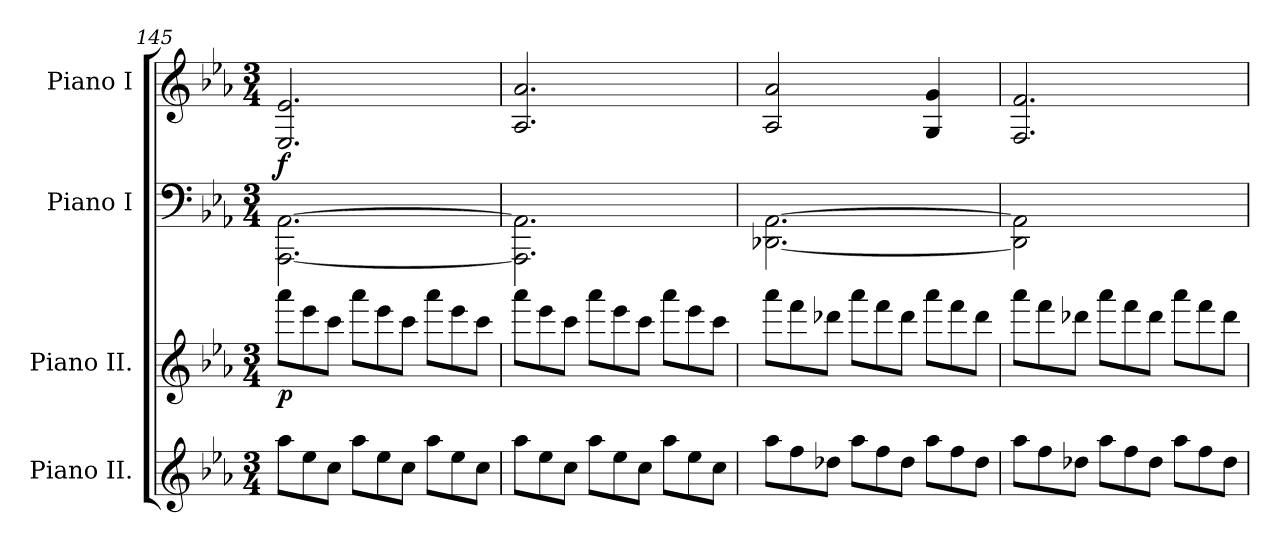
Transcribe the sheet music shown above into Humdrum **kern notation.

**kern	**kern	**dynam	**kern	**kern	**dynam
*part4	*part3	*part3	*part2	*part1	*part1
*staff4	*staff3	*staff3	*staff2	*staff1	*staff1
*I"Piano II.	*I"Piano II.	*	*I"Piano I	*I"Piano I	*
*clefG2	*clefG2	*	*clefF4	*clefG2	*
*k[b-e-a-]	*k[b-e-a-]	*	*k[b-e-a-]	*k[b-e-a-]	*
*M3/4	*M3/4	*	*M3/4	*M3/4	*
*Xtuplet	*Xtuplet	*	*	*	*
=145	=145	=145	=145	=145	=145
12aa-\L	12aaa-\L	p	[2.AAA-\ [2.AA-\	2.E-/ 2.e-/	f
12ee-\	12eee-\	.	.	.	.
12cc\J	12ccc\J	.	.	.	.
12aa-\L	12aaa-\L	.	.	.	.
12ee-\	12eee-\	.	.	.	.
12cc\J	12ccc\J	.	.	.	.
12aa-\L	12aaa-\L	.	.	.	.
12ee-\	12eee-\	.	.	.	.
12cc\J	12ccc\J	.	.	.	.
=146	=146	=146	=146	=146	=146
12aa-\L	12aaa-\L	.	2.AAA-]\ 2.AA-]\	2.A-/ 2.a-/	.
12ee-\	12eee-\	.	.	.	.
12cc\J	12ccc\J	.	.	.	.
12aa-\L	12aaa-\L	.	.	.	.
12ee-\	12eee-\	.	.	.	.
12cc\J	12ccc\J	.	.	.	.
12aa-\L	12aaa-\L	.	.	.	.
12ee-\	12eee-\	.	.	.	.
12cc\J	12ccc\J	.	.	.	.
=147	=147	=147	=147	=147	=147
12aa-\L	12aaa-\L	.	[2.DD-X\ [2.AA-\	2A-/ 2a-/	.
12ff\	12fff\	.	.	.	.
12dd-X\J	12ddd-X\J	.	.	.	.
12aa-\L	12aaa-\L	.	.	.	.
12ff\	12fff\	.	.	.	.
12dd-\J	12ddd-\J	.	.	.	.
12aa-\L	12aaa-\L	.	.	4G/ 4g/	.
12ff\	12fff\	.	.	.	.
12dd-\J	12ddd-\J	.	.	.	.
=148	=148	=148	=148	=148	=148
!	!	!	!LO:N:vis=2	!	!
12aa-\L	12aaa-\L	.	2.DD-]\ 2.AA-]\	2.F/ 2.f/	.
12ff\	12fff\	.	.	.	.
12dd-X\J	12ddd-X\J	.	.	.	.
12aa-\L	12aaa-\L	.	.	.	.
12ff\	12fff\	.	.	.	.
12dd-\J	12ddd-\J	.	.	.	.
12aa-\L	12aaa-\L	.	.	.	.
12ff\	12fff\	.	.	.	.
12dd-\J	12ddd-\J	.	.	.	.
=	=	=	=	=	=
*-	*-	*-	*-	*-	*-
